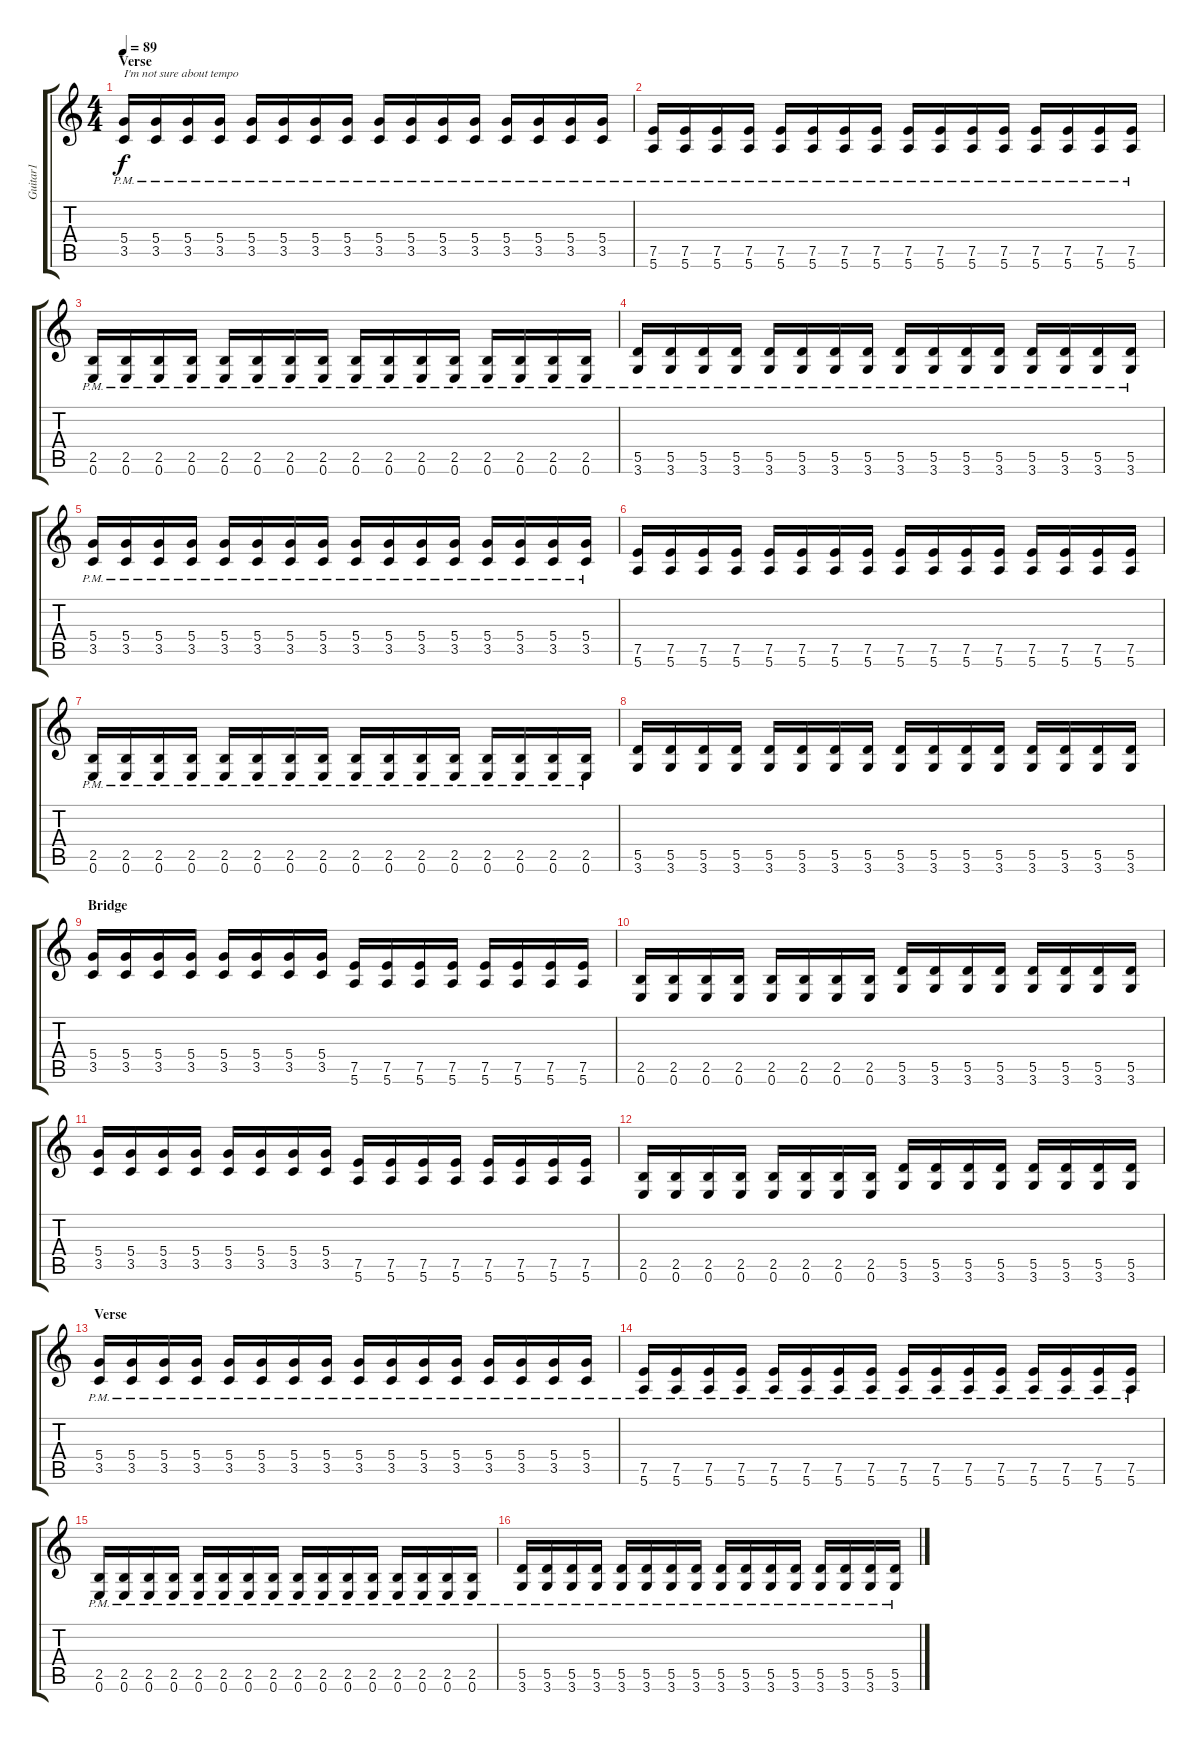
\track ("Guitar1" "Guitar1") {instrument overdrivenguitar}
\staff {score tabs}
\tuning (E4 B3 G3 D3 A2 E2) {hide}
\ts (4 4)
\section ("" "Verse")
\tempo 89
\clef g2
\ks c
(5.4{pm} 3.5{pm}).16{txt "I'm not sure about tempo" dy f instrument overdrivenguitar} (5.4{pm} 3.5{pm}).16 (5.4{pm} 3.5{pm}).16 (5.4{pm} 3.5{pm}).16 (5.4{pm} 3.5{pm}).16 (5.4{pm} 3.5{pm}).16 (5.4{pm} 3.5{pm}).16 (5.4{pm} 3.5{pm}).16 (5.4{pm} 3.5{pm}).16 (5.4{pm} 3.5{pm}).16 (5.4{pm} 3.5{pm}).16 (5.4{pm} 3.5{pm}).16 (5.4{pm} 3.5{pm}).16 (5.4{pm} 3.5{pm}).16 (5.4{pm} 3.5{pm}).16 (5.4{pm} 3.5{pm}).16 |
(7.5{pm} 5.6{pm}).16 (7.5{pm} 5.6{pm}).16 (7.5{pm} 5.6{pm}).16 (7.5{pm} 5.6{pm}).16 (7.5{pm} 5.6{pm}).16 (7.5{pm} 5.6{pm}).16 (7.5{pm} 5.6{pm}).16 (7.5{pm} 5.6{pm}).16 (7.5{pm} 5.6{pm}).16 (7.5{pm} 5.6{pm}).16 (7.5{pm} 5.6{pm}).16 (7.5{pm} 5.6{pm}).16 (7.5{pm} 5.6{pm}).16 (7.5{pm} 5.6{pm}).16 (7.5{pm} 5.6{pm}).16 (7.5{pm} 5.6{pm}).16 |
(2.5{pm} 0.6{pm}).16 (2.5{pm} 0.6{pm}).16 (2.5{pm} 0.6{pm}).16 (2.5{pm} 0.6{pm}).16 (2.5{pm} 0.6{pm}).16 (2.5{pm} 0.6{pm}).16 (2.5{pm} 0.6{pm}).16 (2.5{pm} 0.6{pm}).16 (2.5{pm} 0.6{pm}).16 (2.5{pm} 0.6{pm}).16 (2.5{pm} 0.6{pm}).16 (2.5{pm} 0.6{pm}).16 (2.5{pm} 0.6{pm}).16 (2.5{pm} 0.6{pm}).16 (2.5{pm} 0.6{pm}).16 (2.5{pm} 0.6{pm}).16 |
(5.5{pm} 3.6{pm}).16 (5.5{pm} 3.6{pm}).16 (5.5{pm} 3.6{pm}).16 (5.5{pm} 3.6{pm}).16 (5.5{pm} 3.6{pm}).16 (5.5{pm} 3.6{pm}).16 (5.5{pm} 3.6{pm}).16 (5.5{pm} 3.6{pm}).16 (5.5{pm} 3.6{pm}).16 (5.5{pm} 3.6{pm}).16 (5.5{pm} 3.6{pm}).16 (5.5{pm} 3.6{pm}).16 (5.5{pm} 3.6{pm}).16 (5.5{pm} 3.6{pm}).16 (5.5{pm} 3.6{pm}).16 (5.5{pm} 3.6{pm}).16 |
(5.4{pm} 3.5{pm}).16 (5.4{pm} 3.5{pm}).16 (5.4{pm} 3.5{pm}).16 (5.4{pm} 3.5{pm}).16 (5.4{pm} 3.5{pm}).16 (5.4{pm} 3.5{pm}).16 (5.4{pm} 3.5{pm}).16 (5.4{pm} 3.5{pm}).16 (5.4{pm} 3.5{pm}).16 (5.4{pm} 3.5{pm}).16 (5.4{pm} 3.5{pm}).16 (5.4{pm} 3.5{pm}).16 (5.4{pm} 3.5{pm}).16 (5.4{pm} 3.5{pm}).16 (5.4{pm} 3.5{pm}).16 (5.4{pm} 3.5{pm}).16 |
(7.5 5.6).16 (7.5 5.6).16 (7.5 5.6).16 (7.5 5.6).16 (7.5 5.6).16 (7.5 5.6).16 (7.5 5.6).16 (7.5 5.6).16 (7.5 5.6).16 (7.5 5.6).16 (7.5 5.6).16 (7.5 5.6).16 (7.5 5.6).16 (7.5 5.6).16 (7.5 5.6).16 (7.5 5.6).16 |
(2.5{pm} 0.6{pm}).16 (2.5{pm} 0.6{pm}).16 (2.5{pm} 0.6{pm}).16 (2.5{pm} 0.6{pm}).16 (2.5{pm} 0.6{pm}).16 (2.5{pm} 0.6{pm}).16 (2.5{pm} 0.6{pm}).16 (2.5{pm} 0.6{pm}).16 (2.5{pm} 0.6{pm}).16 (2.5{pm} 0.6{pm}).16 (2.5{pm} 0.6{pm}).16 (2.5{pm} 0.6{pm}).16 (2.5{pm} 0.6{pm}).16 (2.5{pm} 0.6{pm}).16 (2.5{pm} 0.6{pm}).16 (2.5{pm} 0.6{pm}).16 |
(5.5 3.6).16 (5.5 3.6).16 (5.5 3.6).16 (5.5 3.6).16 (5.5 3.6).16 (5.5 3.6).16 (5.5 3.6).16 (5.5 3.6).16 (5.5 3.6).16 (5.5 3.6).16 (5.5 3.6).16 (5.5 3.6).16 (5.5 3.6).16 (5.5 3.6).16 (5.5 3.6).16 (5.5 3.6).16 |
\section ("" "Bridge")
(5.4 3.5).16 (5.4 3.5).16 (5.4 3.5).16 (5.4 3.5).16 (5.4 3.5).16 (5.4 3.5).16 (5.4 3.5).16 (5.4 3.5).16 (7.5 5.6).16 (7.5 5.6).16 (7.5 5.6).16 (7.5 5.6).16 (7.5 5.6).16 (7.5 5.6).16 (7.5 5.6).16 (7.5 5.6).16 |
(2.5 0.6).16 (2.5 0.6).16 (2.5 0.6).16 (2.5 0.6).16 (2.5 0.6).16 (2.5 0.6).16 (2.5 0.6).16 (2.5 0.6).16 (5.5 3.6).16 (5.5 3.6).16 (5.5 3.6).16 (5.5 3.6).16 (5.5 3.6).16 (5.5 3.6).16 (5.5 3.6).16 (5.5 3.6).16 |
(5.4 3.5).16 (5.4 3.5).16 (5.4 3.5).16 (5.4 3.5).16 (5.4 3.5).16 (5.4 3.5).16 (5.4 3.5).16 (5.4 3.5).16 (7.5 5.6).16 (7.5 5.6).16 (7.5 5.6).16 (7.5 5.6).16 (7.5 5.6).16 (7.5 5.6).16 (7.5 5.6).16 (7.5 5.6).16 |
(2.5 0.6).16 (2.5 0.6).16 (2.5 0.6).16 (2.5 0.6).16 (2.5 0.6).16 (2.5 0.6).16 (2.5 0.6).16 (2.5 0.6).16 (5.5 3.6).16 (5.5 3.6).16 (5.5 3.6).16 (5.5 3.6).16 (5.5 3.6).16 (5.5 3.6).16 (5.5 3.6).16 (5.5 3.6).16 |
\section ("" "Verse")
(5.4{pm} 3.5{pm}).16 (5.4{pm} 3.5{pm}).16 (5.4{pm} 3.5{pm}).16 (5.4{pm} 3.5{pm}).16 (5.4{pm} 3.5{pm}).16 (5.4{pm} 3.5{pm}).16 (5.4{pm} 3.5{pm}).16 (5.4{pm} 3.5{pm}).16 (5.4{pm} 3.5{pm}).16 (5.4{pm} 3.5{pm}).16 (5.4{pm} 3.5{pm}).16 (5.4{pm} 3.5{pm}).16 (5.4{pm} 3.5{pm}).16 (5.4{pm} 3.5{pm}).16 (5.4{pm} 3.5{pm}).16 (5.4{pm} 3.5{pm}).16 |
(7.5{pm} 5.6{pm}).16 (7.5{pm} 5.6{pm}).16 (7.5{pm} 5.6{pm}).16 (7.5{pm} 5.6{pm}).16 (7.5{pm} 5.6{pm}).16 (7.5{pm} 5.6{pm}).16 (7.5{pm} 5.6{pm}).16 (7.5{pm} 5.6{pm}).16 (7.5{pm} 5.6{pm}).16 (7.5{pm} 5.6{pm}).16 (7.5{pm} 5.6{pm}).16 (7.5{pm} 5.6{pm}).16 (7.5{pm} 5.6{pm}).16 (7.5{pm} 5.6{pm}).16 (7.5{pm} 5.6{pm}).16 (7.5{pm} 5.6{pm}).16 |
(2.5{pm} 0.6{pm}).16 (2.5{pm} 0.6{pm}).16 (2.5{pm} 0.6{pm}).16 (2.5{pm} 0.6{pm}).16 (2.5{pm} 0.6{pm}).16 (2.5{pm} 0.6{pm}).16 (2.5{pm} 0.6{pm}).16 (2.5{pm} 0.6{pm}).16 (2.5{pm} 0.6{pm}).16 (2.5{pm} 0.6{pm}).16 (2.5{pm} 0.6{pm}).16 (2.5{pm} 0.6{pm}).16 (2.5{pm} 0.6{pm}).16 (2.5{pm} 0.6{pm}).16 (2.5{pm} 0.6{pm}).16 (2.5{pm} 0.6{pm}).16 |
(5.5{pm} 3.6{pm}).16 (5.5{pm} 3.6{pm}).16 (5.5{pm} 3.6{pm}).16 (5.5{pm} 3.6{pm}).16 (5.5{pm} 3.6{pm}).16 (5.5{pm} 3.6{pm}).16 (5.5{pm} 3.6{pm}).16 (5.5{pm} 3.6{pm}).16 (5.5{pm} 3.6{pm}).16 (5.5{pm} 3.6{pm}).16 (5.5{pm} 3.6{pm}).16 (5.5{pm} 3.6{pm}).16 (5.5{pm} 3.6{pm}).16 (5.5{pm} 3.6{pm}).16 (5.5{pm} 3.6{pm}).16 (5.5{pm} 3.6{pm}).16
